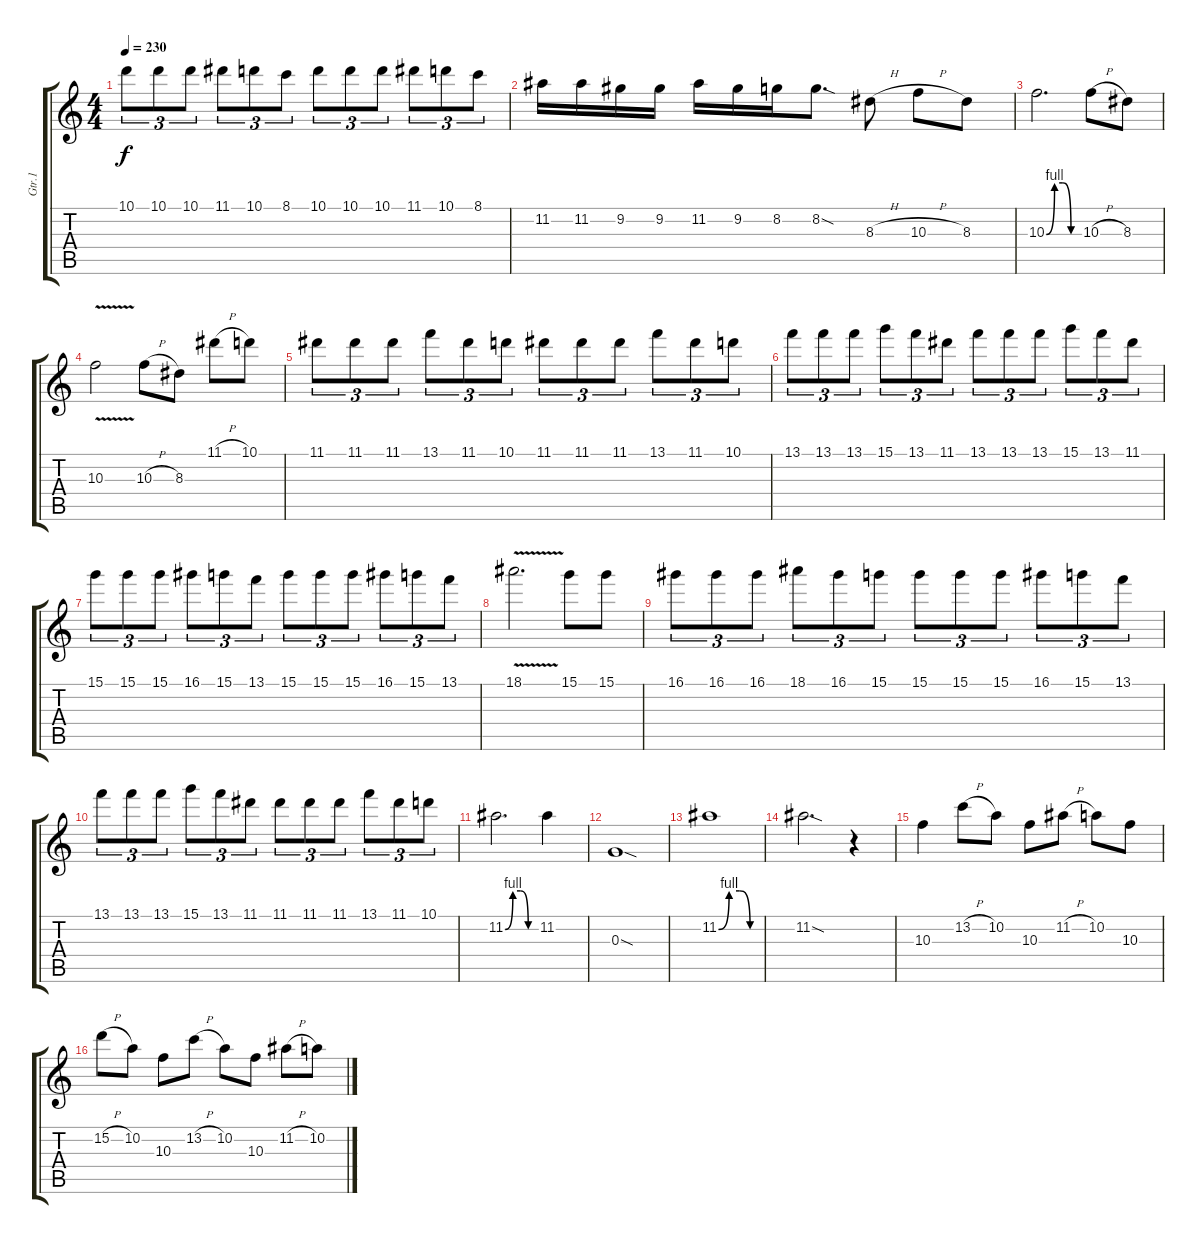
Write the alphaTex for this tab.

\track ("Gtr.1" "Gtr.1") {instrument overdrivenguitar}
\staff {score tabs}
\tuning (E4 B3 G3 D3 A2 E2) {hide}
\ts (4 4)
\tempo 230
\clef g2
\ks c
10.1.8{tu (3 2) dy f} 10.1.8{tu (3 2)} 10.1.8{tu (3 2)} 11.1.8{tu (3 2)} 10.1.8{tu (3 2)} 8.1.8{tu (3 2)} 10.1.8{tu (3 2)} 10.1.8{tu (3 2)} 10.1.8{tu (3 2)} 11.1.8{tu (3 2)} 10.1.8{tu (3 2)} 8.1.8{tu (3 2)} |
11.2.16 11.2.16 9.2.16 9.2.16 11.2.16 9.2.16 8.2.16 8.2{sod}.8{d} 8.3{h}.8 10.3{h}.8 8.3.8 |
10.3{be (custom 0 0 15 4 30 4 45 0 60 0)}.2{d} 10.3{h}.8 8.3.8 |
10.3{v}.2 10.3{h}.8 8.3.8 11.1{h}.8 10.1.8 |
11.1.8{tu (3 2)} 11.1.8{tu (3 2)} 11.1.8{tu (3 2)} 13.1.8{tu (3 2)} 11.1.8{tu (3 2)} 10.1.8{tu (3 2)} 11.1.8{tu (3 2)} 11.1.8{tu (3 2)} 11.1.8{tu (3 2)} 13.1.8{tu (3 2)} 11.1.8{tu (3 2)} 10.1.8{tu (3 2)} |
13.1.8{tu (3 2)} 13.1.8{tu (3 2)} 13.1.8{tu (3 2)} 15.1.8{tu (3 2)} 13.1.8{tu (3 2)} 11.1.8{tu (3 2)} 13.1.8{tu (3 2)} 13.1.8{tu (3 2)} 13.1.8{tu (3 2)} 15.1.8{tu (3 2)} 13.1.8{tu (3 2)} 11.1.8{tu (3 2)} |
15.1.8{tu (3 2)} 15.1.8{tu (3 2)} 15.1.8{tu (3 2)} 16.1.8{tu (3 2)} 15.1.8{tu (3 2)} 13.1.8{tu (3 2)} 15.1.8{tu (3 2)} 15.1.8{tu (3 2)} 15.1.8{tu (3 2)} 16.1.8{tu (3 2)} 15.1.8{tu (3 2)} 13.1.8{tu (3 2)} |
18.1{v}.2{d} 15.1.8 15.1.8 |
16.1.8{tu (3 2)} 16.1.8{tu (3 2)} 16.1.8{tu (3 2)} 18.1.8{tu (3 2)} 16.1.8{tu (3 2)} 15.1.8{tu (3 2)} 15.1.8{tu (3 2)} 15.1.8{tu (3 2)} 15.1.8{tu (3 2)} 16.1.8{tu (3 2)} 15.1.8{tu (3 2)} 13.1.8{tu (3 2)} |
13.1.8{tu (3 2)} 13.1.8{tu (3 2)} 13.1.8{tu (3 2)} 15.1.8{tu (3 2)} 13.1.8{tu (3 2)} 11.1.8{tu (3 2)} 11.1.8{tu (3 2)} 11.1.8{tu (3 2)} 11.1.8{tu (3 2)} 13.1.8{tu (3 2)} 11.1.8{tu (3 2)} 10.1.8{tu (3 2)} |
11.2{be (custom 0 0 15 4 30 4 45 0 60 0)}.2{d} 11.2.4 |
0.3{sod}.1 |
11.2{be (custom 0 0 15 4 30 4 45 0 60 0)}.1 |
11.2{sod}.2{d} r.4 |
10.3.4 13.2{h}.8 10.2.8 10.3.8 11.2{h}.8 10.2.8 10.3.8 |
15.2{h}.8 10.2.8 10.3.8 13.2{h}.8 10.2.8 10.3.8 11.2{h}.8 10.2.8
